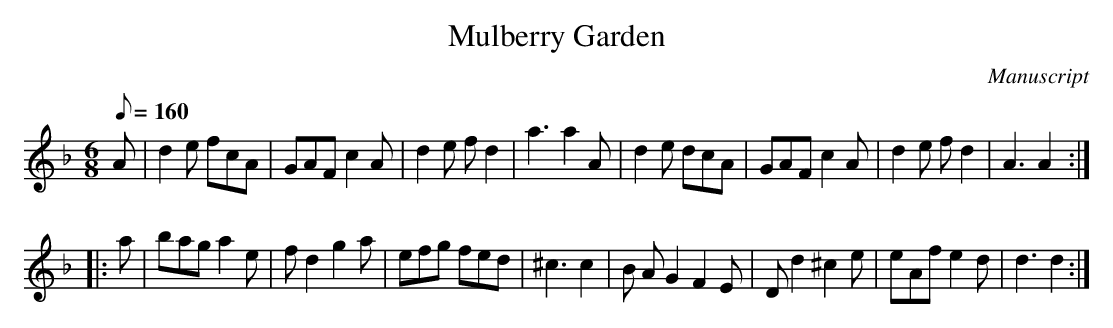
X:1
T:Mulberry Garden
M:6/8
L:1/8
Q:160
O:Manuscript
K:Dm
A |\
d2 e fcA | GAF c2 A | d2 e f d2 | a3 a2 A |\
d2 e dcA | GAF c2 A | d2 e f d2 | A3 A2 :|
|: a |\
bag a2 e | f d2 g2 a | efg fed | ^c3 c2 |\
B A G2 F2 E | D d2 ^c2 e | eAf e2 d | d3 d2 :|
